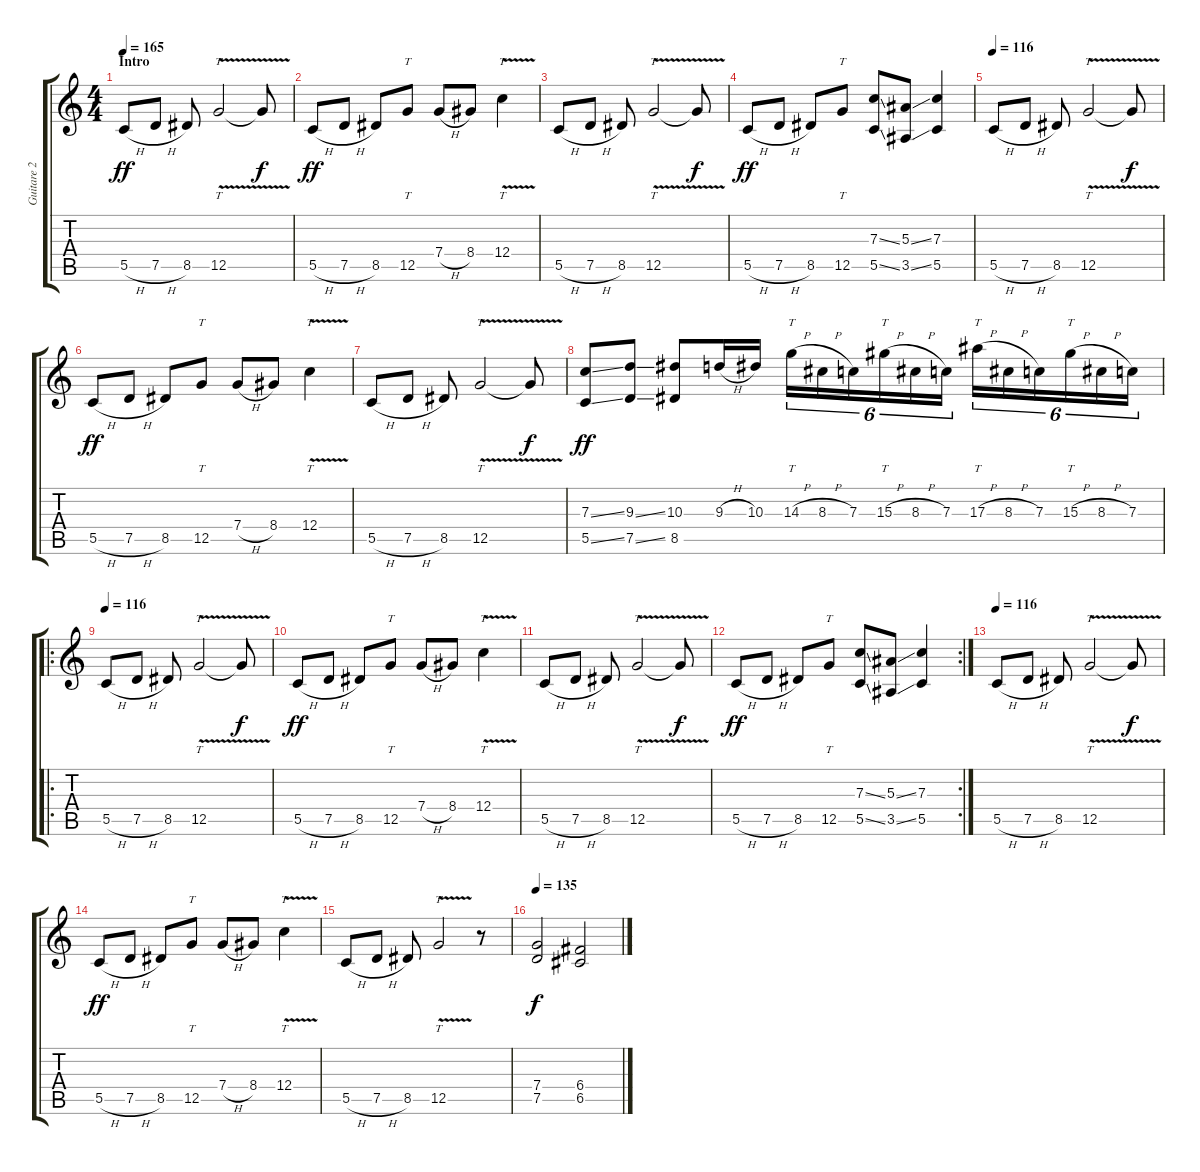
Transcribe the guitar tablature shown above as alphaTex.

\track ("Guitare 2" "Guitare 2") {instrument distortionguitar}
\staff {score tabs}
\tuning (D4 A3 F3 C3 G2 D2) {hide}
\ts (4 4)
\section ("" "Intro")
\tempo 165
\tempo 116
\tempo 165
\clef g2
\ks c
5.5{h}.8{dy ff instrument distortionguitar} 7.5{h}.8 8.5.8 12.5{v}.2{tt} 12.5{t}.8{dy f} |
5.5{h}.8{dy ff} 7.5{h}.8 8.5.8 12.5.8{tt} 7.4{h}.8 8.4.8 12.4{v}.4{tt} |
5.5{h}.8 7.5{h}.8 8.5.8 12.5{v}.2{tt} 12.5{t}.8{dy f} |
5.5{h}.8{dy ff} 7.5{h}.8 8.5.8 12.5.8{tt} (7.3{ss} 5.5{ss}).8 (5.3{ss} 3.5{ss}).8 (7.3 5.5).4 |
\tempo 116
5.5{h}.8 7.5{h}.8 8.5.8 12.5{v}.2{tt} 12.5{t}.8{dy f} |
5.5{h}.8{dy ff} 7.5{h}.8 8.5.8 12.5.8{tt} 7.4{h}.8 8.4.8 12.4{v}.4{tt} |
5.5{h}.8 7.5{h}.8 8.5.8 12.5{v}.2{tt} 12.5{t}.8{dy f} |
(7.3{ss} 5.5{ss}).8{dy ff} (9.3{ss} 7.5{ss}).8 (10.3 8.5).8 9.3{h}.16 10.3.16 14.3{h}.16{tt tu (6 4)} 8.3{h}.16{tu (6 4)} 7.3.16{tu (6 4)} 15.3{h}.16{tt tu (6 4)} 8.3{h}.16{tu (6 4)} 7.3.16{tu (6 4)} 17.3{h}.16{tt tu (6 4)} 8.3{h}.16{tu (6 4)} 7.3.16{tu (6 4)} 15.3{h}.16{tt tu (6 4)} 8.3{h}.16{tu (6 4)} 7.3.16{tu (6 4)} |
\ro
\tempo 116
5.5{h}.8 7.5{h}.8 8.5.8 12.5{v}.2{tt} 12.5{t}.8{dy f} |
5.5{h}.8{dy ff} 7.5{h}.8 8.5.8 12.5.8{tt} 7.4{h}.8 8.4.8 12.4{v}.4{tt} |
5.5{h}.8 7.5{h}.8 8.5.8 12.5{v}.2{tt} 12.5{t}.8{dy f} |
\rc 2
5.5{h}.8{dy ff} 7.5{h}.8 8.5.8 12.5.8{tt} (7.3{ss} 5.5{ss}).8 (5.3{ss} 3.5{ss}).8 (7.3 5.5).4 |
\tempo 116
5.5{h}.8 7.5{h}.8 8.5.8 12.5{v}.2{tt} 12.5{t}.8{dy f} |
5.5{h}.8{dy ff} 7.5{h}.8 8.5.8 12.5.8{tt} 7.4{h}.8 8.4.8 12.4{v}.4{tt} |
5.5{h}.8 7.5{h}.8 8.5.8 12.5{v}.2{tt} r.8 |
\tempo 135
(7.4 7.5).2{dy f} (6.4 6.5).2
